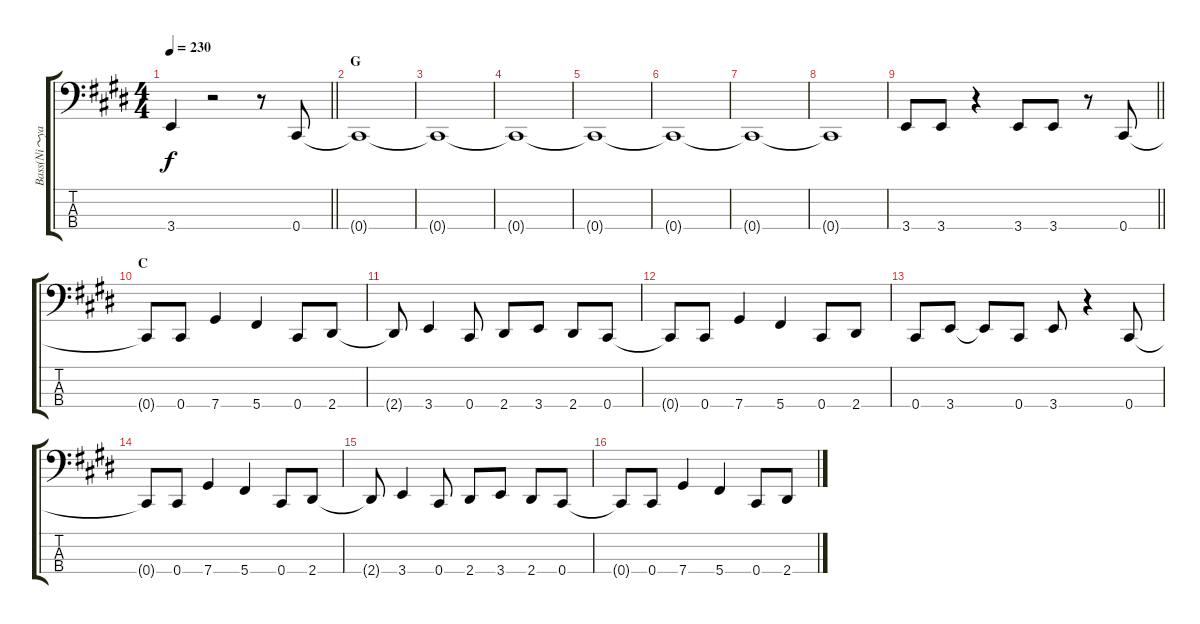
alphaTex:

\track ("Bass(Ni～ya)" "Bass(Ni～ya") {instrument electricbassfinger}
\staff {score tabs}
\tuning (Gb2 Db2 Ab1 Db1) {hide}
\ts (4 4)
\tempo 230
\clef f4
\barLineRight lightlight
\ks e
3.4.4{dy f} r.2 r.8 0.4.8 |
\section ("" "G")
0.4{t}.1 |
0.4{t}.1 |
0.4{t}.1 |
0.4{t}.1 |
0.4{t}.1 |
0.4{t}.1 |
0.4{t}.1 |
\barLineRight lightlight
3.4.8 3.4.8 r.4 3.4.8 3.4.8 r.8 0.4.8 |
\section ("" "C")
0.4{t}.8 0.4.8 7.4.4 5.4.4 0.4.8 2.4.8 |
2.4{t}.8 3.4.4 0.4.8 2.4.8 3.4.8 2.4.8 0.4.8 |
0.4{t}.8 0.4.8 7.4.4 5.4.4 0.4.8 2.4.8 |
0.4.8 3.4.8 3.4{t}.8 0.4.8 3.4.8 r.4 0.4.8 |
0.4{t}.8 0.4.8 7.4.4 5.4.4 0.4.8 2.4.8 |
2.4{t}.8 3.4.4 0.4.8 2.4.8 3.4.8 2.4.8 0.4.8 |
0.4{t}.8 0.4.8 7.4.4 5.4.4 0.4.8 2.4.8
